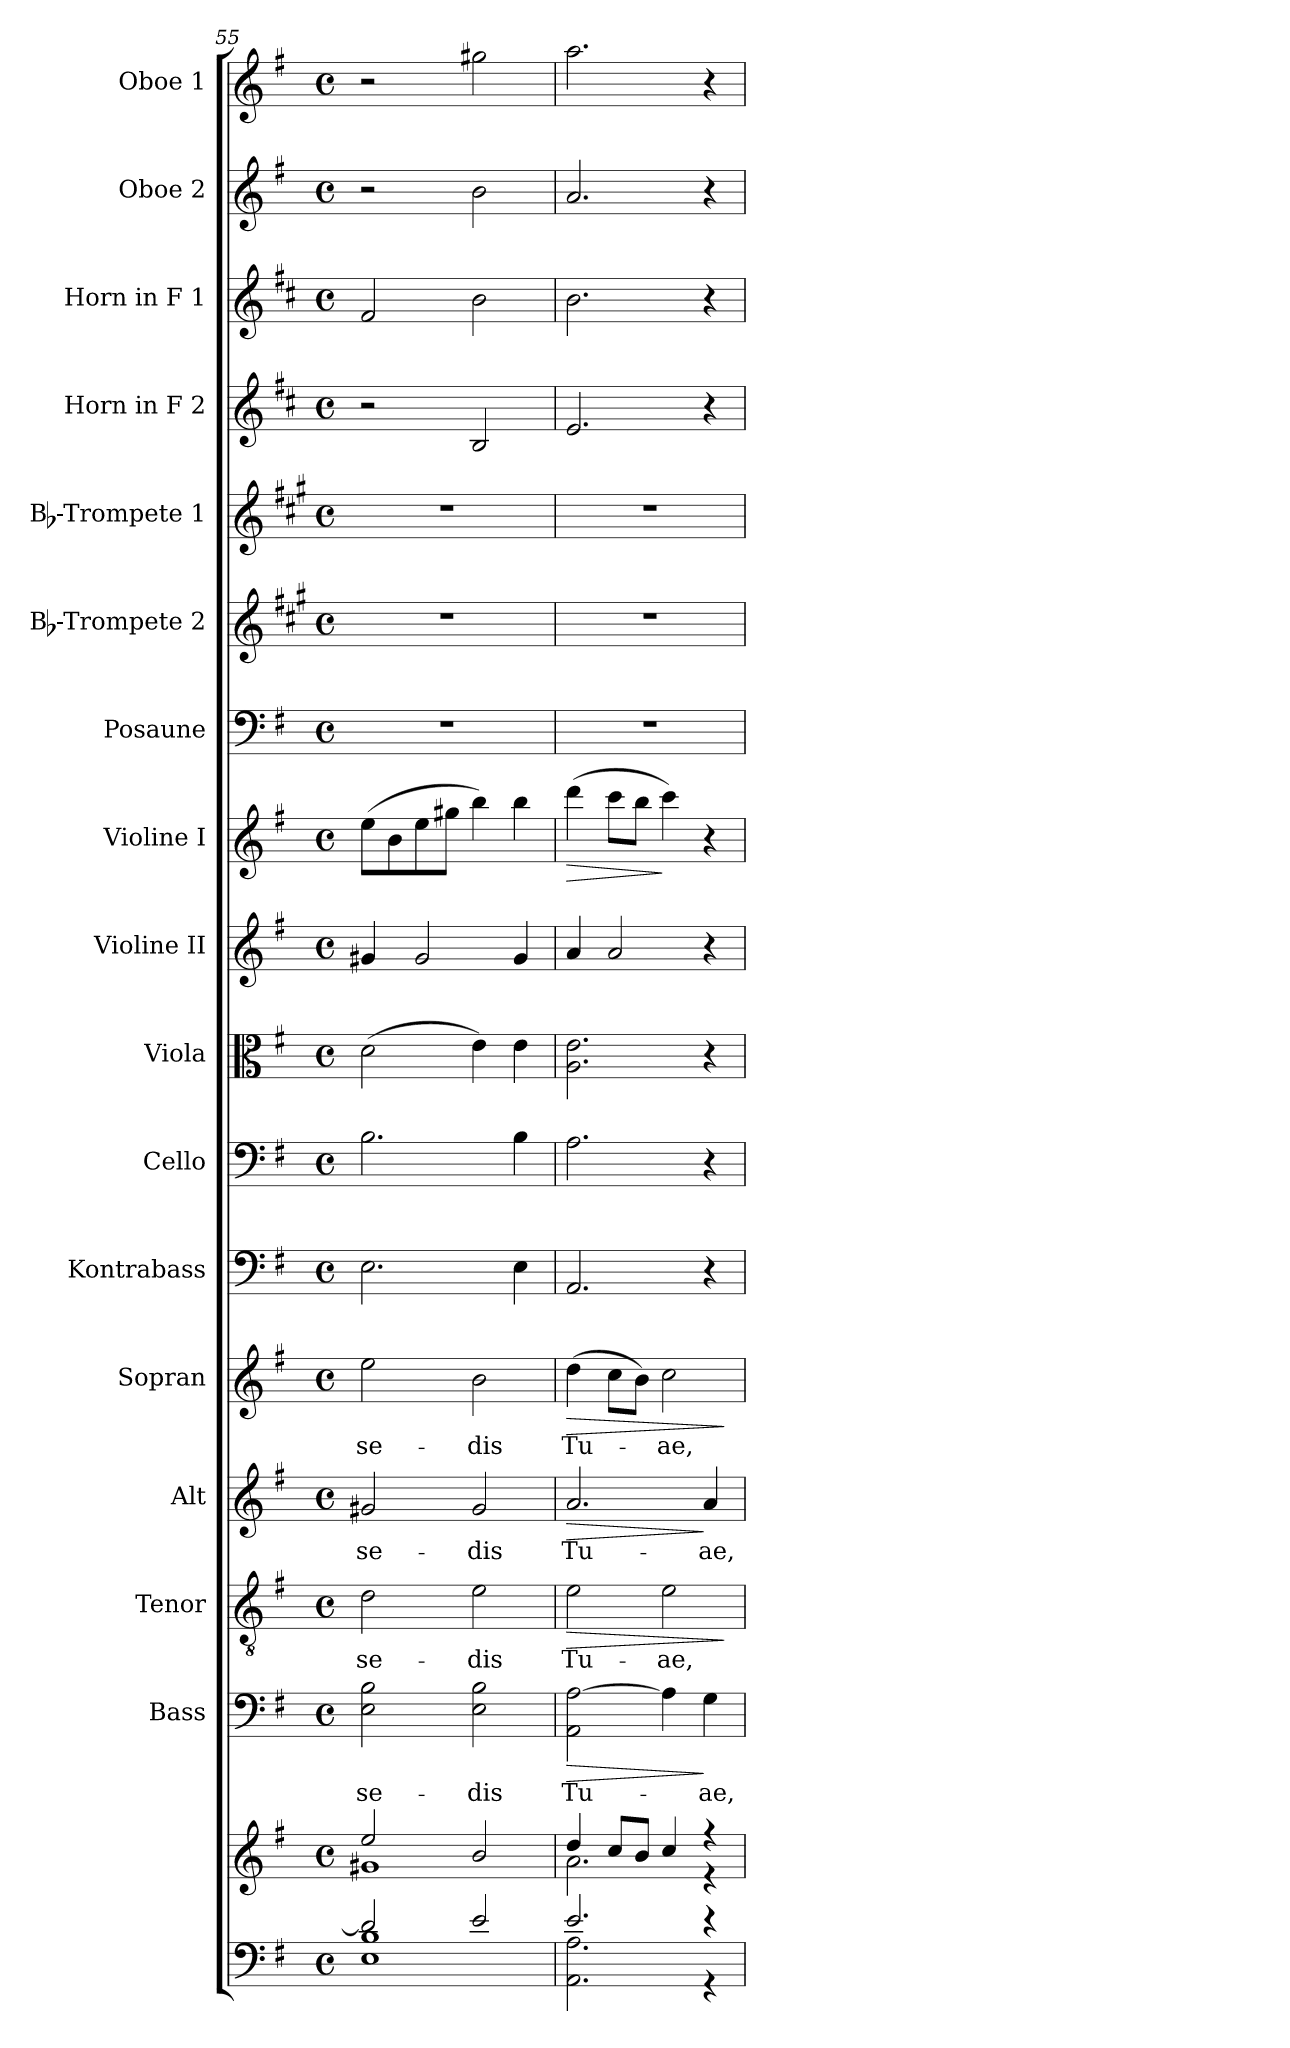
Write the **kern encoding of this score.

**kern	**kern	**kern	**text	**dynam	**kern	**text	**dynam	**kern	**text	**dynam	**kern	**text	**dynam	**kern	**kern	**kern	**kern	**kern	**dynam	**kern	**kern	**kern	**kern	**kern	**kern	**kern
*part17	*part17	*part16	*part16	*part16	*part15	*part15	*part15	*part14	*part14	*part14	*part13	*part13	*part13	*part12	*part11	*part10	*part9	*part8	*part8	*part7	*part6	*part5	*part4	*part3	*part2	*part1
*staff18	*staff17	*staff16	*staff16	*staff16	*staff15	*staff15	*staff15	*staff14	*staff14	*staff14	*staff13	*staff13	*staff13	*staff12	*staff11	*staff10	*staff9	*staff8	*staff8	*staff7	*staff6	*staff5	*staff4	*staff3	*staff2	*staff1
*	*	*I"Bass	*	*	*I"Tenor	*	*	*I"Alt	*	*	*I"Sopran	*	*	*I"Kontrabass	*I"Cello	*I"Viola	*I"Violine II	*I"Violine I	*	*I"Posaune	*I"Bb-Trompete 2	*I"Bb-Trompete 1	*I"Horn in F 2	*I"Horn in F 1	*I"Oboe 2	*I"Oboe 1
*	*	*I'B.	*	*	*I'T.	*	*	*I'A.	*	*	*I'S.	*	*	*I'Kb.	*	*I'Vla.	*I'Vl. II	*I'Vl. I	*	*I'Pos.	*I'Bb Trp. 2	*I'Bb Trp. 1	*	*	*I'Ob. 2	*I'Ob. 1
*clefF4	*clefG2	*clefF4	*	*	*clefGv2	*	*	*clefG2	*	*	*clefG2	*	*	*clefF4	*clefF4	*clefC3	*clefG2	*clefG2	*	*clefF4	*clefG2	*clefG2	*clefG2	*clefG2	*clefG2	*clefG2
*	*	*	*	*	*	*	*	*	*	*	*	*	*	*ITrd7c12	*	*	*	*	*	*	*ITrd1c2	*ITrd1c2	*ITrd4c7	*ITrd4c7	*	*
*k[f#]	*k[f#]	*k[f#]	*	*	*k[f#]	*	*	*k[f#]	*	*	*k[f#]	*	*	*k[f#]	*k[f#]	*k[f#]	*k[f#]	*k[f#]	*	*k[f#]	*k[f#]	*k[f#]	*k[f#]	*k[f#]	*k[f#]	*k[f#]
*G:	*G:	*G:	*	*	*G:	*	*	*G:	*	*	*G:	*	*	*G:	*G:	*G:	*G:	*G:	*	*G:	*G:	*G:	*G:	*G:	*G:	*G:
*M4/4	*M4/4	*M4/4	*	*	*M4/4	*	*	*M4/4	*	*	*M4/4	*	*	*M4/4	*M4/4	*M4/4	*M4/4	*M4/4	*	*M4/4	*M4/4	*M4/4	*M4/4	*M4/4	*M4/4	*M4/4
*met(c)	*met(c)	*met(c)	*	*	*met(c)	*	*	*met(c)	*	*	*met(c)	*	*	*met(c)	*met(c)	*met(c)	*met(c)	*met(c)	*	*met(c)	*met(c)	*met(c)	*met(c)	*met(c)	*met(c)	*met(c)
=55	=55	=55	=55	=55	=55	=55	=55	=55	=55	=55	=55	=55	=55	=55	=55	=55	=55	=55	=55	=55	=55	=55	=55	=55	=55	=55
*^	*^	*	*	*	*	*	*	*	*	*	*	*	*	*	*	*	*	*	*	*	*	*	*	*	*	*
!	!	!	!	!	!LO:LY:b	!	!	!LO:LY:b	!	!	!LO:LY:b	!	!	!LO:LY:b	!	!	!	!	!	!	!	!	!	!	!	!	!	!
2d/]	1E 1B	2ee/	1g#X	2E\ 2B\	se-	.	2d\	se-	.	2g#X/	se-	.	2ee\	se-	.	2.EE\	2.B\	(>2d\	4g#X/	(>8ee\L	.	1r	1r	1r	2r	2B/	2r	2r
.	.	.	.	.	.	.	.	.	.	.	.	.	.	.	.	.	.	.	.	8b\	.	.	.	.	.	.	.	.
.	.	.	.	.	.	.	.	.	.	.	.	.	.	.	.	.	.	.	2g#/	8ee\	.	.	.	.	.	.	.	.
.	.	.	.	.	.	.	.	.	.	.	.	.	.	.	.	.	.	.	.	8gg#X\J	.	.	.	.	.	.	.	.
!	!	!	!	!	!LO:LY:b	!	!	!LO:LY:b	!	!	!LO:LY:b	!	!	!LO:LY:b	!	!	!	!	!	!	!	!	!	!	!	!	!	!
2e/	.	2b/	.	2E\ 2B\	-dis	.	2e\	-dis	.	2g#/	-dis	.	2b\	-dis	.	.	.	4e\)	.	4bb\)	.	.	.	.	2E/	2e\	2b\	2gg#X\
.	.	.	.	.	.	.	.	.	.	.	.	.	.	.	.	4EE\	4B\	4e\	4g#/	4bb\	.	.	.	.	.	.	.	.
=56	=56	=56	=56	=56	=56	=56	=56	=56	=56	=56	=56	=56	=56	=56	=56	=56	=56	=56	=56	=56	=56	=56	=56	=56	=56	=56	=56	=56
!	!	!	!	!	!LO:LY:b	!LO:HP:b	!	!LO:LY:b	!LO:HP:b	!	!LO:LY:b	!LO:HP:b	!	!LO:LY:b	!LO:HP:b	!	!	!	!	!	!LO:HP:b	!	!	!	!	!	!	!
2.e/	2.AA\ 2.A\	4dd/	2.a\	2AA\ [2A\	Tu-	>	2e\	Tu-	>	2.a/	Tu-	>	(>4dd\	Tu-	>	2.AAA/	2.A\	2.A\ 2.e\	4a/	(>4ddd\	>	1r	1r	1r	2.A/	2.e\	2.a/	2.aa\
.	.	8cc/L	.	.	.	.	.	.	.	.	.	.	8cc\L	.	.	.	.	.	2a/	8ccc\L	.	.	.	.	.	.	.	.
.	.	8b/J	.	.	.	.	.	.	.	.	.	.	8b\J)	.	.	.	.	.	.	8bb\J	.	.	.	.	.	.	.	.
!	!	!	!	!	!	!	!	!LO:LY:b	!	!	!	!	!	!LO:LY:b	!	!	!	!	!	!	!	!	!	!	!	!	!	!
.	.	4cc/	.	4A\]	.	.	2e\	-ae,	.	.	.	.	2cc\	-ae,	.	.	.	.	.	4ccc\)	]	.	.	.	.	.	.	.
!	!	!	!	!	!LO:LY:b	!	!	!	!	!	!LO:LY:b	!	!	!	!	!	!	!	!	!	!	!	!	!	!	!	!	!
4r	4r	4r	4r	4G\	-ae,	]	.	.	.	4a/	-ae,	]	.	.	.	4r	4r	4r	4r	4r	.	.	.	.	4r	4r	4r	4r
*v	*v	*	*	*	*	*	*	*	*	*	*	*	*	*	*	*	*	*	*	*	*	*	*	*	*	*	*	*
*	*v	*v	*	*	*	*	*	*	*	*	*	*	*	*	*	*	*	*	*	*	*	*	*	*	*	*	*
.	.	.	.	.	.	.	]	.	.	.	.	.	]	.	.	.	.	.	.	.	.	.	.	.	.	.
=	=	=	=	=	=	=	=	=	=	=	=	=	=	=	=	=	=	=	=	=	=	=	=	=	=	=
*-	*-	*-	*-	*-	*-	*-	*-	*-	*-	*-	*-	*-	*-	*-	*-	*-	*-	*-	*-	*-	*-	*-	*-	*-	*-	*-
